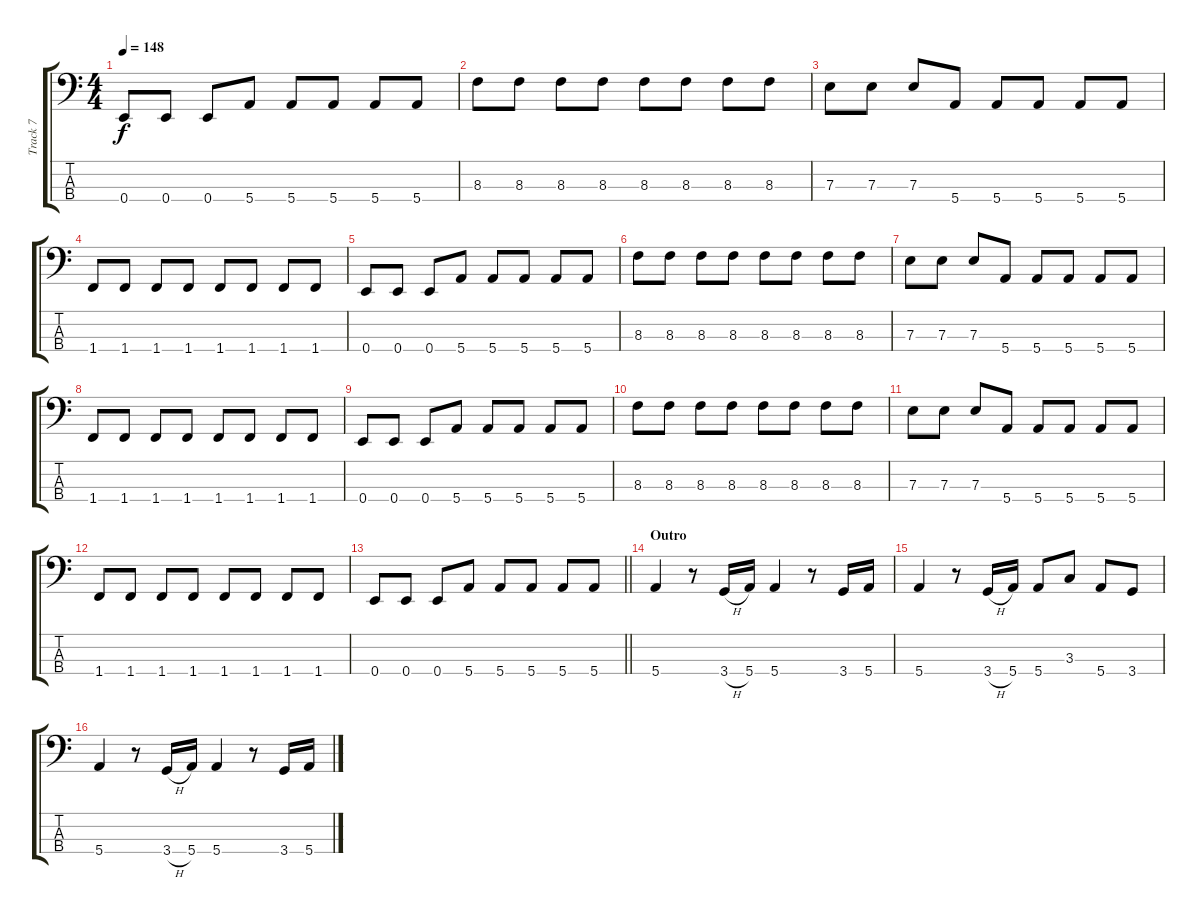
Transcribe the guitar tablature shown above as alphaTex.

\track ("Track 7" "Track 7") {instrument electricbassfinger}
\staff {score tabs}
\tuning (G2 D2 A1 E1) {hide}
\ts (4 4)
\tempo 148
\clef f4
\ks c
0.4.8{dy f} 0.4.8 0.4.8 5.4.8 5.4.8 5.4.8 5.4.8 5.4.8 |
8.3.8 8.3.8 8.3.8 8.3.8 8.3.8 8.3.8 8.3.8 8.3.8 |
7.3.8 7.3.8 7.3.8 5.4.8 5.4.8 5.4.8 5.4.8 5.4.8 |
1.4.8 1.4.8 1.4.8 1.4.8 1.4.8 1.4.8 1.4.8 1.4.8 |
0.4.8 0.4.8 0.4.8 5.4.8 5.4.8 5.4.8 5.4.8 5.4.8 |
8.3.8 8.3.8 8.3.8 8.3.8 8.3.8 8.3.8 8.3.8 8.3.8 |
7.3.8 7.3.8 7.3.8 5.4.8 5.4.8 5.4.8 5.4.8 5.4.8 |
1.4.8 1.4.8 1.4.8 1.4.8 1.4.8 1.4.8 1.4.8 1.4.8 |
0.4.8 0.4.8 0.4.8 5.4.8 5.4.8 5.4.8 5.4.8 5.4.8 |
8.3.8 8.3.8 8.3.8 8.3.8 8.3.8 8.3.8 8.3.8 8.3.8 |
7.3.8 7.3.8 7.3.8 5.4.8 5.4.8 5.4.8 5.4.8 5.4.8 |
1.4.8 1.4.8 1.4.8 1.4.8 1.4.8 1.4.8 1.4.8 1.4.8 |
\barLineRight lightlight
0.4.8 0.4.8 0.4.8 5.4.8 5.4.8 5.4.8 5.4.8 5.4.8 |
\section ("" "Outro")
5.4.4 r.8 3.4{h}.16 5.4.16 5.4.4 r.8 3.4.16 5.4.16 |
5.4.4 r.8 3.4{h}.16 5.4.16 5.4.8 3.3.8 5.4.8 3.4.8 |
5.4.4 r.8 3.4{h}.16 5.4.16 5.4.4 r.8 3.4.16 5.4.16
